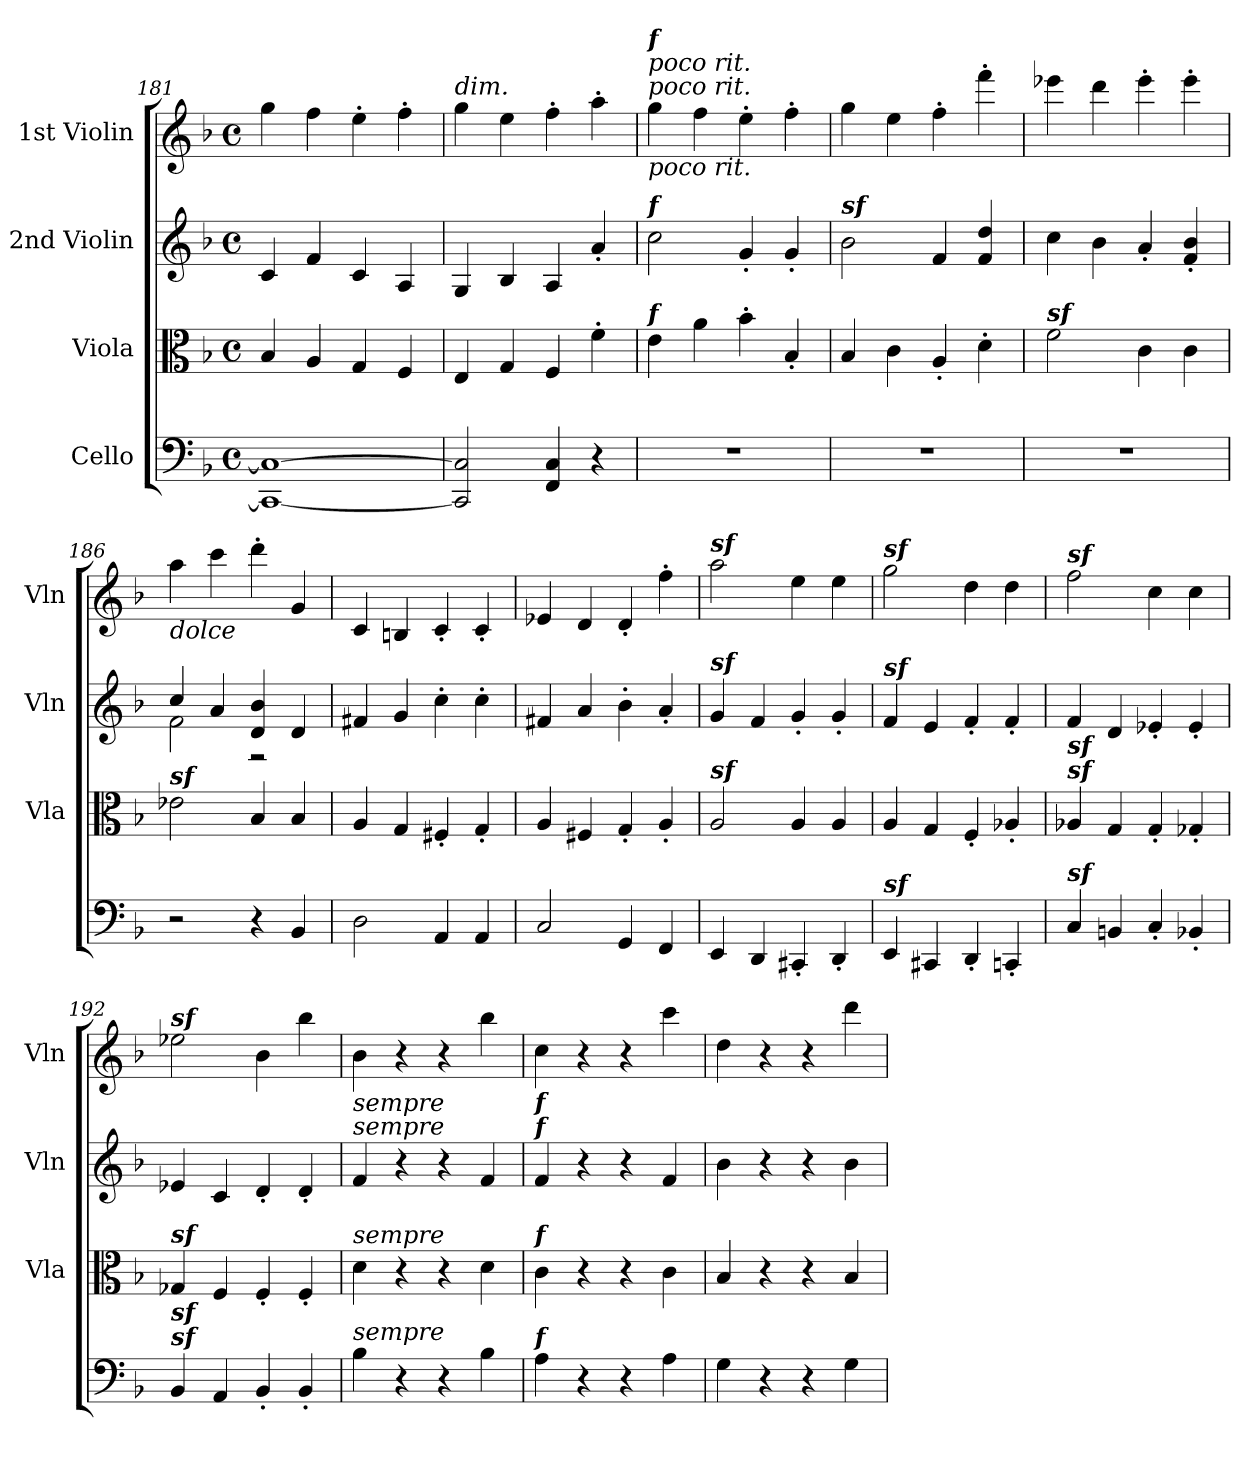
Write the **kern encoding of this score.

**kern	**kern	**kern	**kern
*part4	*part3	*part2	*part1
*staff4	*staff3	*staff2	*staff1
*I"Cello	*I"Viola	*I"2nd Violin	*I"1st Violin
*	*I'Vla	*I'Vln	*I'Vln
*clefF4	*clefC3	*clefG2	*clefG2
*k[b-]	*k[b-]	*k[b-]	*k[b-]
*F:	*F:	*F:	*F:
*M4/4	*M4/4	*M4/4	*M4/4
*met(c)	*met(c)	*met(c)	*met(c)
=181	=181	=181	=181
1CC_ 1C_	4B-/	4c/	4gg\
.	4A/	4f/	4ff\
.	4G/	4c/	4ee'\
.	4F/	4A/	4ff'\
=182	=182	=182	=182
!	!	!	!LO:TX:a:i:t=dim.
2CC/] 2C/]	4E/	4G/	4gg\
.	4G/	4B-/	4ee\
4FF/ 4C/	4F/	4A/	4ff'\
4r	4f'\	4a'/	4aa'\
=183	=183	=183	=183
!	!	!	!LO:TX:b:i:t=poco rit.
!	!	!	!LO:TX:a:i:t=poco rit.
!	!	!	!LO:TX:a:i:t=poco rit.
!	!	!	!LO:TX:a:Bi:t=f
!	!	!LO:TX:a:Bi:t=f	!
!	!LO:TX:a:Bi:t=f	!	!
1r	4e\	2cc\	4gg\
.	4a\	.	4ff\
.	4b-'\	4g'/	4ee'\
.	4B-'/	4g'/	4ff'\
=184	=184	=184	=184
!	!	!LO:TX:a:Bi:t=sf	!
1r	4B-/	2b-\	4gg\
.	4c\	.	4ee\
.	4A'/	4f/	4ff'\
.	4d'\	4f/ 4dd/	4fff'\
!!LO:LB:g=z
=185	=185	=185	=185
!	!LO:TX:a:Bi:t=sf	!	!
1r	2f\	4cc\	4eee-X\
.	.	4b-\	4ddd\
.	4c\	4a'/	4eee-'\
.	4c\	4f/' 4b-/'	4eee-'\
=186	=186	=186	=186
*	*	*^	*
!	!	!	!	!LO:TX:b:i:t=dolce
!	!LO:TX:a:Bi:t=sf	!	!	!
2r	2e-X\	4cc/	2f\	4aa\
.	.	4a/	.	4ccc\
4r	4B-/	4d/ 4b-/	2r	4ddd'\
4BB-/	4B-/	4d/	.	4g/
*	*	*v	*v	*
=187	=187	=187	=187
2D\	4A/	4f#X/	4c/
.	4G/	4g/	4Bn/
4AA/	4F#X'/	4cc'\	4c'/
4AA/	4G'/	4cc'\	4c'/
=188	=188	=188	=188
2C/	4A/	4f#X/	4e-X/
.	4F#X/	4a/	4d/
4GG/	4G'/	4b-'\	4d'/
4FF/	4A'/	4a'/	4ff'\
!!LO:PB:g=z
=189	=189	=189	=189
!	!	!	!LO:TX:a:Bi:t=sf
!	!	!LO:TX:a:Bi:t=sf	!
!	!LO:TX:a:Bi:t=sf	!	!
4EE/	2A/	4g/	2aa\
4DD/	.	4f/	.
4CC#X'/	4A/	4g'/	4ee\
4DD'/	4A/	4g'/	4ee\
=190	=190	=190	=190
!	!	!	!LO:TX:a:Bi:t=sf
!	!	!LO:TX:a:Bi:t=sf	!
!LO:TX:a:Bi:t=sf	!	!	!
4EE/	4A/	4f/	2gg\
4CC#X/	4G/	4e/	.
4DD'/	4F'/	4f'/	4dd\
4CCn'/	4A-X'/	4f'/	4dd\
!!LO:PB:g=z
=191	=191	=191	=191
!	!	!	!LO:TX:a:Bi:t=sf
!	!LO:TX:a:Bi:t=sf	!	!
!	!LO:TX:a:Bi:t=sf	!	!
!LO:TX:a:Bi:t=sf	!	!	!
4C/	4A-X/	4f/	2ff\
4BBn/	4G/	4d/	.
4C'/	4G'/	4e-X'/	4cc\
4BB-X'/	4G-X'/	4e-'/	4cc\
=192	=192	=192	=192
!	!	!	!LO:TX:a:Bi:t=sf
!	!LO:TX:a:Bi:t=sf	!	!
!LO:TX:a:Bi:t=sf	!	!	!
!LO:TX:a:Bi:t=sf	!	!	!
4BB-/	4G-X/	4e-X/	2ee-X\
4AA/	4F/	4c/	.
4BB-'/	4F'/	4d'/	4b-\
4BB-'/	4F'/	4d'/	4bb-\
=193	=193	=193	=193
!	!	!LO:TX:a:i:t=sempre	!
!	!	!LO:TX:a:i:t=sempre	!
!	!LO:TX:a:i:t=sempre	!	!
!LO:TX:a:i:t=sempre	!	!	!
4B-\	4d\	4f/	4b-\
4r	4r	4r	4r
4r	4r	4r	4r
4B-\	4d\	4f/	4bb-\
=194	=194	=194	=194
!	!	!LO:TX:a:Bi:t=f	!
!	!	!LO:TX:a:Bi:t=f	!
!	!LO:TX:a:Bi:t=f	!	!
!LO:TX:a:Bi:t=f	!	!	!
4A\	4c\	4f/	4cc\
4r	4r	4r	4r
4r	4r	4r	4r
4A\	4c\	4f/	4ccc\
=195	=195	=195	=195
4G\	4B-/	4b-\	4dd\
4r	4r	4r	4r
4r	4r	4r	4r
4G\	4B-/	4b-\	4ddd\
=	=	=	=
*-	*-	*-	*-
